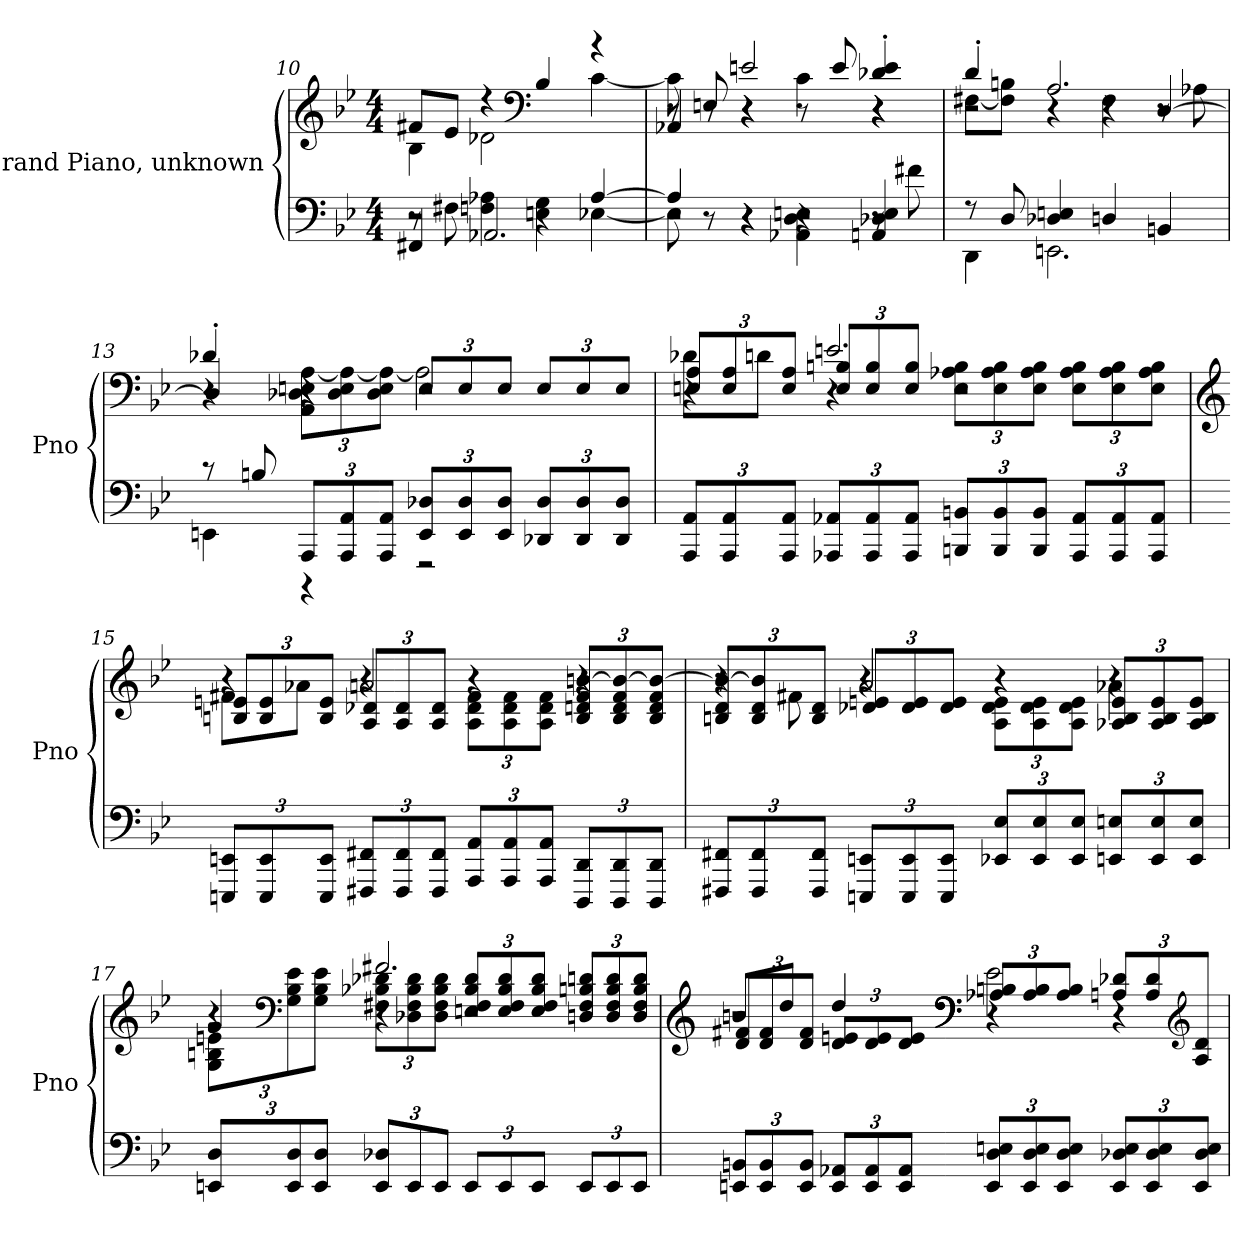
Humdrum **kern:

**kern	**kern
*part1	*part1
*staff2	*staff1
*I"Grand Piano, unknown	*
*I'Pno	*
*clefF4	*clefG2
*k[b-e-]	*k[b-e-]
*M4/4	*M4/4
=10	=10
*^	*^
*	*^	*	*
2r	8r	4FF#X/	8f#X/L	4B-\
.	8F#X\	.	8e-/J	.
.	4Fn\ 4A-X\	2.AA-X/	4r	2d-X\
*	*	*	*clefF4	*
4r	4En\ 4G\	.	4B-/	.
[4A-/	[4E-X\	.	4r	[4c\
=11	=11	=11	=11	=11
*	*	*	*	*^
4A-/]	8E-\]	2r	8r	8c\]	4AA-X/
.	8r	.	8En/	8r	.
4r	4r	.	4r	4r	2en/
2r	4AA-X\ 4D\ 4En\	4r	8r	4c\	.
.	.	.	8e/	.	.
.	8r	4AAn/ 4D-X/ 4E/	4d-X/' 4e/'	4r	4r
.	8f#X\	.	.	.	.
*	*v	*v	*	*	*
!!LO:LB:g=z	!!	!!
=12	=12	=12	=12	=12
8r	4DD\	4d'/	[8F#X\L	2r
8D/	.	.	8F#\] 8Bn\J	.
4D-X/ 4En/	2.EEn\	2.A/	4r	.
4Dn/	.	.	4F#\	4r
4BBn/	.	.	8r	[4D/
.	.	.	8A-X\	.
=13	=13	=13	=13	=13
8r	4EEn\	4d-X'/	4r	4D/]
8Bn/	.	.	.	.
*Xbrackettup	*	*	*Xbrackettup	*
12AAA/L	4r	4r	12AA\ 12D-X\ 12En\ [12A\L	4r
12AAA/ 12AA/	.	.	12D-\ 12E\ 12A\_	.
12AAA/ 12AA/J	.	.	12D-\ 12E\ 12A\_J	.
12EE/ 12D-X/L	2r	12E/L	2A\]	2r
12EE/ 12D-/	.	12E/	.	.
12EE/ 12D-/J	.	12E/J	.	.
12DD-X/ 12D-/L	.	12E/L	.	.
12DD-/ 12D-/	.	12E/	.	.
12DD-/ 12D-/J	.	12E/J	.	.
*v	*v	*	*	*
!!LO:PB:g=z	!!	!!
=14	=14	=14	=14
12AAA/ 12AA/L	4r	8d-X\L	12En/ 12A/L
12AAA/ 12AA/	.	.	12E/ 12A/
.	.	8dn\J	.
12AAA/ 12AA/J	.	.	12E/ 12A/J
12AAA-X/ 12AA-X/L	2.en/	4r	12E/ 12Bn/L
12AAA-/ 12AA-/	.	.	12E/ 12B/
12AAA-/ 12AA-/J	.	.	12E/ 12B/J
12BBBn/ 12BBn/L	.	12E\ 12A-X\ 12B\L	2r
12BBB/ 12BB/	.	12E\ 12A-\ 12B\	.
12BBB/ 12BB/J	.	12E\ 12A-\ 12B\J	.
12AAA-/ 12AA-/L	.	12E\ 12A-\ 12B\L	.
12AAA-/ 12AA-/	.	12E\ 12A-\ 12B\	.
12AAA-/ 12AA-/J	.	12E\ 12A-\ 12B\J	.
=15	=15	=15	=15
*	*clefG2	*	*
12EEEn/ 12EEn/L	4r	8f#X\L	12Bn/ 12en/L
12EEE/ 12EE/	.	.	12B/ 12e/
.	.	8a-X\J	.
12EEE/ 12EE/J	.	.	12B/ 12e/J
12FFF#X/ 12FF#X/L	2an/	4r	12A/ 12d-X/L
12FFF#/ 12FF#/	.	.	12A/ 12d-/
12FFF#/ 12FF#/J	.	.	12A/ 12d-/J
12AAA/ 12AA/L	.	12A\ 12d-\ 12f#\L	4r
12AAA/ 12AA/	.	12A\ 12d-\ 12f#\	.
12AAA/ 12AA/J	.	12A\ 12d-\ 12f#\J	.
12DDD/ 12DD/L	4r	4r	12B/ 12dn/ 12f#/ [12bn/L
12DDD/ 12DD/	.	.	12B/ 12d/ 12f#/ 12b/_
12DDD/ 12DD/J	.	.	12B/ 12d/ 12f#/ 12b/_J
!!LO:LB:g=z	!!	!!
=16	=16	=16	=16
12FFF#X/ 12FF#X/L	4r	8r	12Bn/ 12d/ 12b/_L
12FFF#/ 12FF#/	.	.	12B/ 12d/ 12b/]
.	.	8f#X\	.
12FFF#/ 12FF#/J	.	.	12B/ 12d/J
12EEEn/ 12EEn/L	2a/	4r	12d-X/ 12en/L
12EEE/ 12EE/	.	.	12d-/ 12e/
12EEE/ 12EE/J	.	.	12d-/ 12e/J
12EE-X/ 12E-/L	.	12A\ 12d-\ 12e\L	4r
12EE-/ 12E-/	.	12A\ 12d-\ 12e\	.
12EE-/ 12E-/J	.	12A\ 12d-\ 12e\J	.
12EEn/ 12En/L	4r	4a-X\	12A-X/ 12B/ 12e/L
12EE/ 12E/	.	.	12A-/ 12B/ 12e/
12EE/ 12E/J	.	.	12A-/ 12B/ 12e/J
!!LO:LB:g=z	!!	!!
=17	=17	=17	=17
12EEn/ 12D/L	4r	12G\ 12Bn\ 12en\L	4g/
*	*clefF4	*	*
12EE/ 12D/	.	12G\ 12B\ 12e\	.
12EE/ 12D/J	.	12G\ 12B\ 12e\J	.
12EE/ 12D-X/L	2.f#X/	12F#X\ 12B-X\ 12d-X\L	4r
12EE/	.	12D-X\ 12F#\ 12B-\ 12d-\	.
12EE/J	.	12D-\ 12F#\ 12B-\ 12d-\J	.
12EE/L	.	2r	12En/ 12F#/ 12B-/ 12d-/L
12EE/	.	.	12E/ 12F#/ 12B-/ 12d-/
12EE/J	.	.	12E/ 12F#/ 12B-/ 12d-/J
12EE/L	.	.	12Dn/ 12F#/ 12Bn/ 12dn/L
12EE/	.	.	12D/ 12F#/ 12B/ 12d/
12EE/J	.	.	12D/ 12F#/ 12B/ 12d/J
!!LO:LB:g=z	!!	!!
=18	=18	=18	=18
*	*clefG2	*	*
12EEn/ 12BBn/L	8bn/L	2r	12d/ 12f#X/L
12EE/ 12BB/	.	.	12d/ 12f#/
.	8dd/J	.	.
12EE/ 12BB/J	.	.	12d/ 12f#/J
12EE/ 12AA-X/L	4dd/	.	12d/ 12en/L
12EE/ 12AA-/	.	.	12d/ 12e/
12EE/ 12AA-/J	.	.	12d/ 12e/J
*	*clefF4	*	*
12EE/ 12D/ 12En/L	4r	2e\	12A-X/ 12Bn/L
12EE/ 12D/ 12E/	.	.	12A-/ 12B/
12EE/ 12D/ 12E/J	.	.	12A-/ 12B/J
12EE/ 12D-X/ 12E/L	12An/ 12d-X/L	.	4r
12EE/ 12D-/ 12E/	12A/ 12d-/	.	.
*	*clefG2	*	*
12EE/ 12D-/ 12E/J	12A/ 12d-/J	.	.
*	*v	*v	*v
=	=
*-	*-
